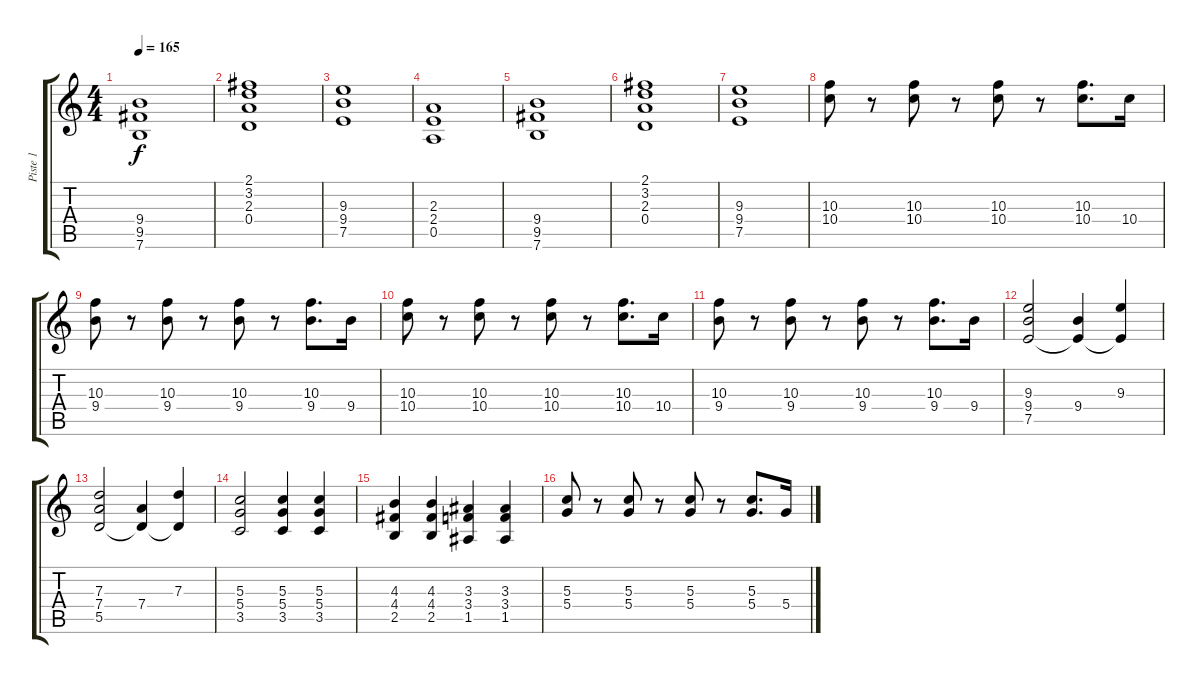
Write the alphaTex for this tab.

\track ("Piste 1" "Piste 1") {instrument distortionguitar}
\staff {score tabs}
\tuning (E4 B3 G3 D3 A2 E2) {hide}
\ts (4 4)
\tempo 165
\clef g2
\ks c
(9.4 9.5 7.6).1{dy f} |
(2.1 3.2 2.3 0.4).1 |
(9.3 9.4 7.5).1 |
(2.3 2.4 0.5).1 |
(9.4 9.5 7.6).1 |
(2.1 3.2 2.3 0.4).1 |
(9.3 9.4 7.5).1 |
(10.3 10.4).8 r.8 (10.3 10.4).8 r.8 (10.3 10.4).8 r.8 (10.3 10.4).8{d} 10.4.16 |
(10.3 9.4).8 r.8 (10.3 9.4).8 r.8 (10.3 9.4).8 r.8 (10.3 9.4).8{d} 9.4.16 |
(10.3 10.4).8 r.8 (10.3 10.4).8 r.8 (10.3 10.4).8 r.8 (10.3 10.4).8{d} 10.4.16 |
(10.3 9.4).8 r.8 (10.3 9.4).8 r.8 (10.3 9.4).8 r.8 (10.3 9.4).8{d} 9.4.16 |
(9.3 9.4 7.5).2 (9.4 7.5{t}).4 (9.3 7.5{t}).4 |
(7.3 7.4 5.5).2 (7.4 5.5{t}).4 (7.3 5.5{t}).4 |
(5.3 5.4 3.5).2 (5.3 5.4 3.5).4 (5.3 5.4 3.5).4 |
(4.3 4.4 2.5).4 (4.3 4.4 2.5).4 (3.3 3.4 1.5).4 (3.3 3.4 1.5).4 |
(5.3 5.4).8 r.8 (5.3 5.4).8 r.8 (5.3 5.4).8 r.8 (5.3 5.4).8{d} 5.4.16
